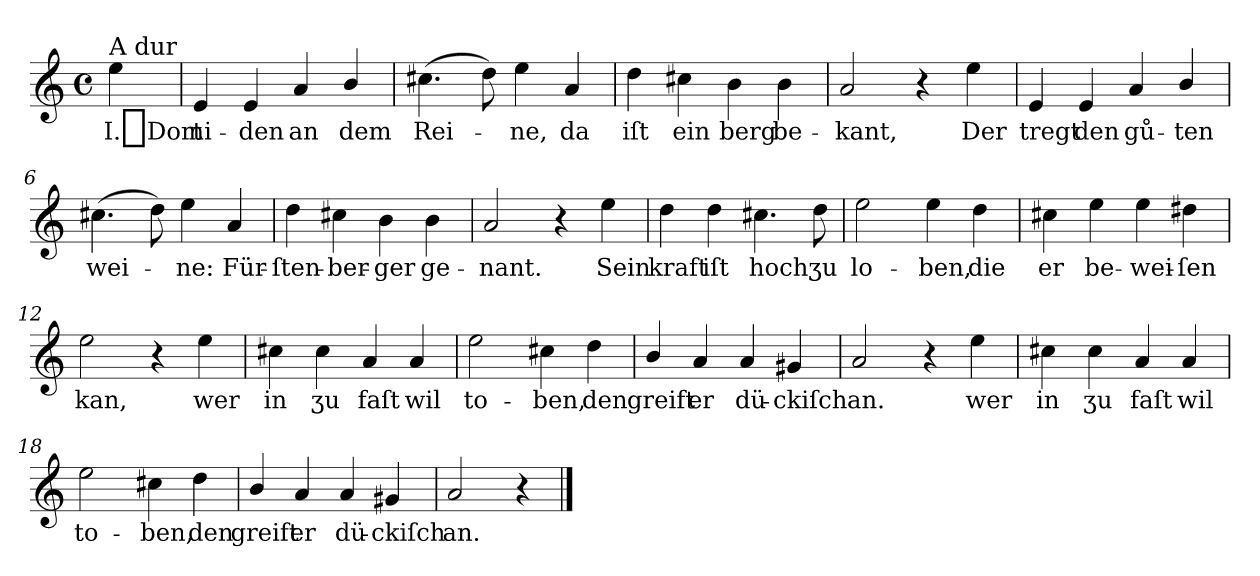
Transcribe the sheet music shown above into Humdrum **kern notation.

**kern	**text
*part1	*part1
*staff1	*staff1
*k[]	*
*M4/4	*
*met(c)	*
=	=
!LO:TX:a:t=A dur	!
4ee	I._Dort
=1	=1
4e	ni-
4e	-den
4a	an
4b/	dem
=2	=2
(4.cc#X	Rei-
8dd)	.
4ee	-ne,
4a	da
=3	=3
4dd	iſt
4cc#X	ein
4b	berg
4b	be-
=4	=4
2a	-kant,
4r	.
4ee	Der
=5	=5
4e	tregt
4e	den
4a	gů-
4b/	-ten
=6	=6
(4.cc#X	wei-
8dd)	.
4ee	-ne:
4a	Für-
=7	=7
4dd	-ſten-
4cc#X	-ber-
4b	-ger
4b	ge-
=8	=8
2a	-nant.
4r	.
4ee	Sein
=9	=9
4dd	kraft
4dd	iſt
4.cc#X	hoch
8dd	ʒu
=10	=10
2ee	lo-
4ee	-ben,
4dd	die
=11	=11
4cc#X	er
4ee	be-
4ee	-wei-
4dd#X	-ſen
=12	=12
2ee	kan,
4r	.
4ee	wer
=13	=13
4cc#X	in
4cc#	ʒu
4a	faſt
4a	wil
=14	=14
2ee	to-
4cc#X	-ben,
4dd	den
=15	=15
4b/	greift
4a	er
4a	dü-
4g#X	-ckiſch
=16	=16
2a	an.
4r	.
4ee	wer
=17	=17
4cc#X	in
4cc#	ʒu
4a	faſt
4a	wil
=18	=18
2ee	to-
4cc#X	-ben,
4dd	den
=19	=19
4b/	greift
4a	er
4a	dü-
4g#X	-ckiſch
=20	=20
2a	an.
4r	.
==	==
*-	*-
